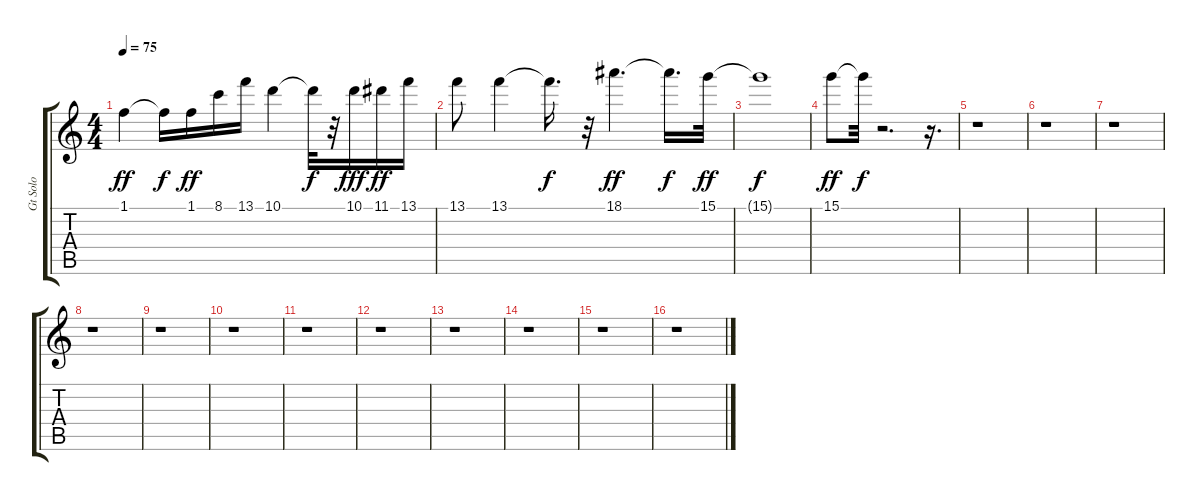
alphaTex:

\track ("Gt Solo" "Gt Solo") {instrument distortionguitar}
\staff {score tabs}
\tuning (E4 B3 G3 D3 A2 E2) {hide}
\ts (4 4)
\tempo 75
\clef g2
\ks c
1.1.4{dy ff} 1.1{t}.16{dy f} 1.1.16{dy ff} 8.1.16 13.1.16 10.1.4 10.1{t}.32{dy f} r.32 10.1.16{dy fff} 11.1.16{dy ff} 13.1.16 |
13.1.8 13.1.4 13.1{t}.16{d dy f} r.32 18.1.4{d dy ff} 18.1{t}.16{d dy f} 15.1.32{dy ff} |
15.1{t}.1{dy f} |
15.1.8{dy ff} 15.1{t}.32{dy f} r.2{d} r.16{d} |
r.1 |
r.1 |
r.1 |
r.1 |
r.1 |
r.1 |
r.1 |
r.1 |
r.1 |
r.1 |
r.1 |
r.1
